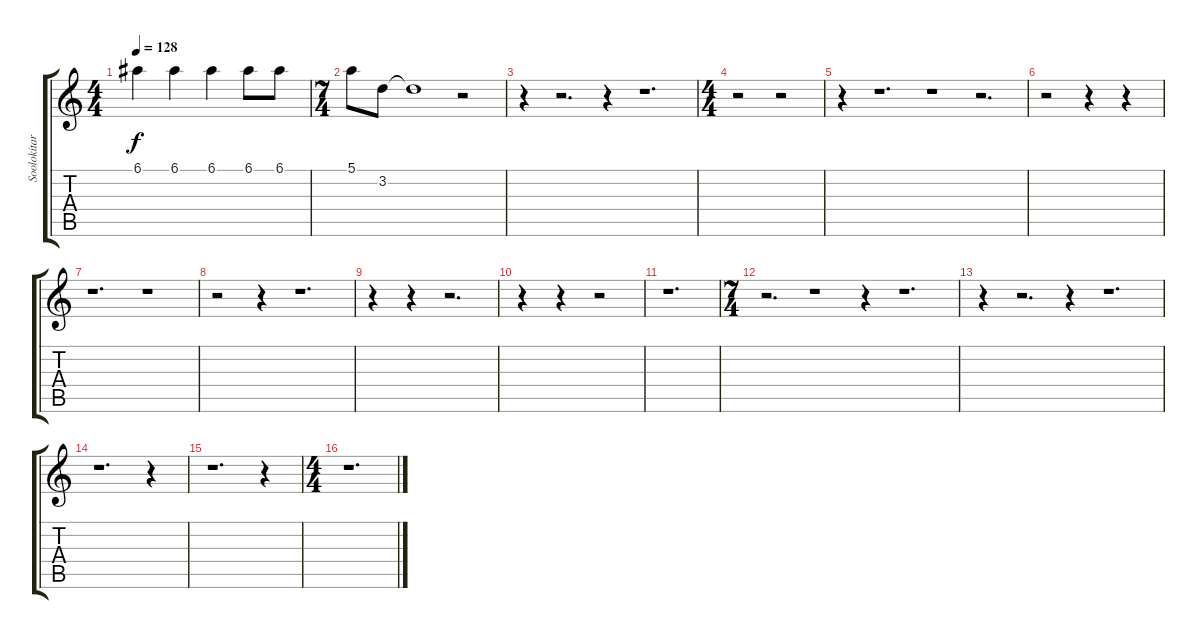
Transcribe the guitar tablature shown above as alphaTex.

\track ("Soolokitara (Jari Yliaho)" "Soolokitar") {instrument overdrivenguitar}
\staff {score tabs}
\tuning (E4 B3 G3 D3 A2 E2) {hide}
\ts (4 4)
\tempo 128
\clef g2
\ks c
6.1.4{dy f} 6.1.4 6.1.4 6.1.8 6.1.8 |
\ts (7 4)
5.1.8 3.2.8 3.2{t}.1 r.2 |
r.4 r.2{d} r.4 r.1{d} |
\ts (4 4)
r.2 r.2 |
r.4 r.1{d} r.1 r.2{d} |
r.2 r.4 r.4 |
r.1{d} r.1 |
r.2 r.4 r.1{d} |
r.4 r.4 r.2{d} |
r.4 r.4 r.2 |
r.1{d} |
\ts (7 4)
r.2{d} r.1 r.4 r.1{d} |
r.4 r.2{d} r.4 r.1{d} |
r.1{d} r.4 |
r.1{d} r.4 |
\ts (4 4)
r.1{d}
